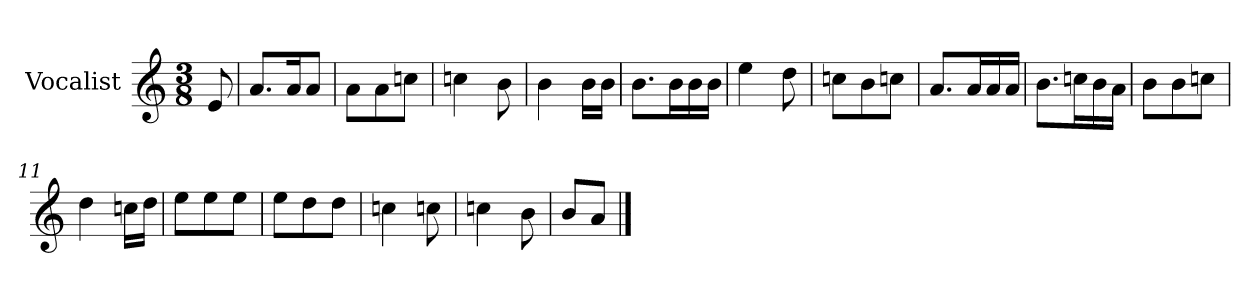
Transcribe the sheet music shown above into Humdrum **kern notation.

**kern
*part1
*staff1
*I"Vocalist
*k[]
*a:
*M3/8
=
8e
=1
8.aL
16aK
8aJ
=2
8aL
8a
8ccnJ
=3
4ccn
8b
=4
4b
16bLL
16bJJ
=5
8.bL
16bL
16b
16bJJ
=6
4ee
8dd
=7
8ccnL
8b
8ccnJ
=8
8.aL
16aL
16a
16aJJ
=9
8.bL
16ccnL
16b
16aJJ
=10
8bL
8b
8ccnJ
=11
4dd
16ccnLL
16ddJJ
=12
8eeL
8ee
8eeJ
=13
8eeL
8dd
8ddJ
=14
4ccn
8ccn
=15
4ccn
8b
=16
8bL
8aJ
==
*-
